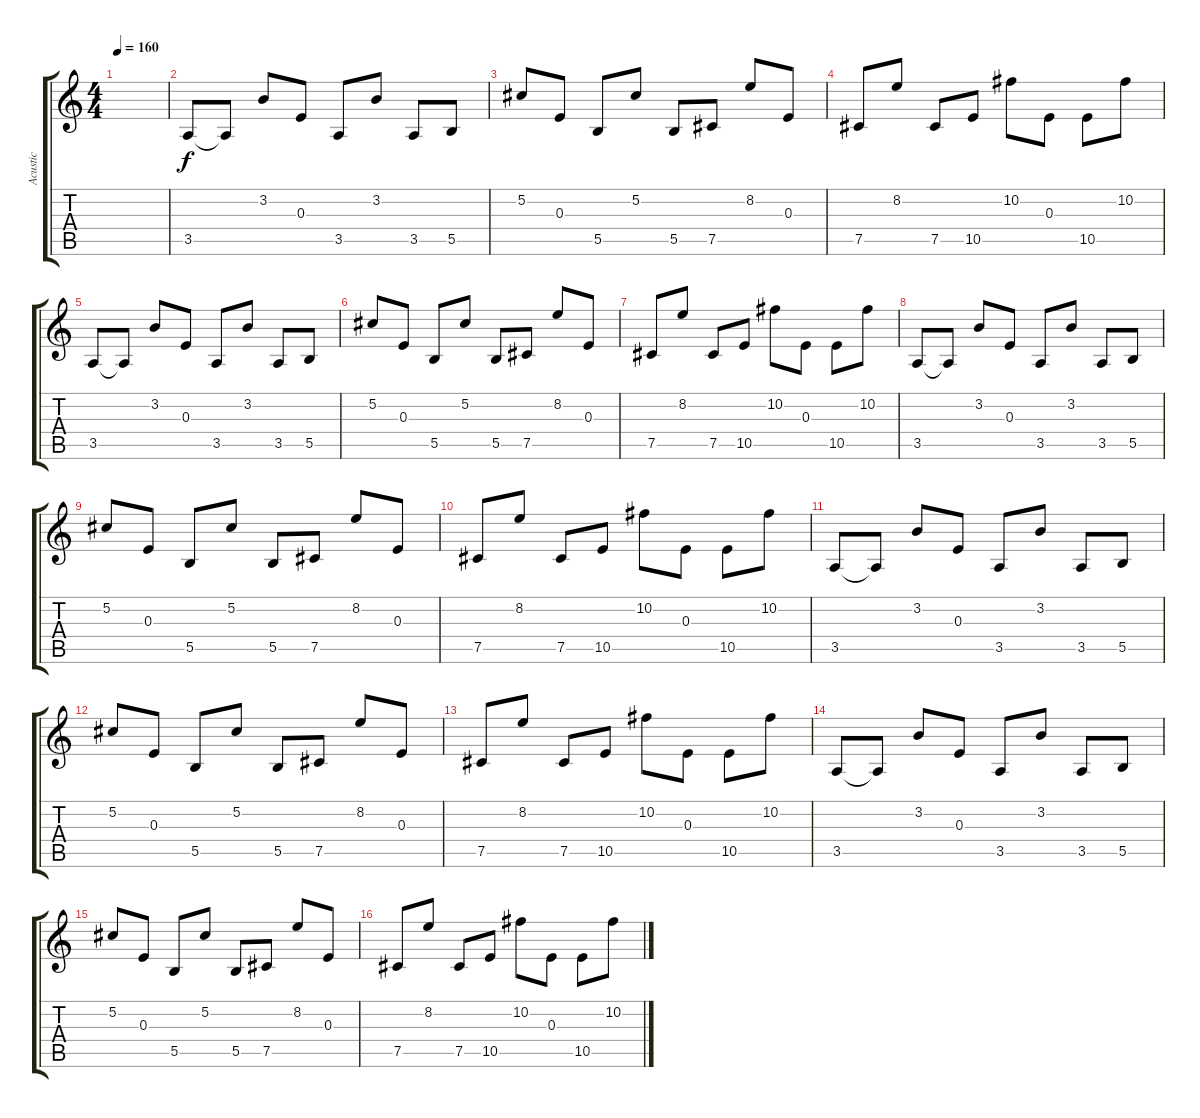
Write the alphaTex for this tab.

\track ("Acustic" "Acustic") {instrument acousticguitarsteel}
\staff {score tabs}
\tuning (Db4 Ab3 E3 B2 Gb2 B1) {hide}
\ts (4 4)
\tempo 160
\clef g2
\ks c
|
3.5.8 3.5{t}.8 3.2.8 0.3.8 3.5.8 3.2.8 3.5.8 5.5.8 |
5.2.8 0.3.8 5.5.8 5.2.8 5.5.8 7.5.8 8.2.8 0.3.8 |
7.5.8 8.2.8 7.5.8 10.5.8 10.2.8 0.3.8 10.5.8 10.2.8 |
3.5.8 3.5{t}.8 3.2.8 0.3.8 3.5.8 3.2.8 3.5.8 5.5.8 |
5.2.8 0.3.8 5.5.8 5.2.8 5.5.8 7.5.8 8.2.8 0.3.8 |
7.5.8 8.2.8 7.5.8 10.5.8 10.2.8 0.3.8 10.5.8 10.2.8 |
3.5.8 3.5{t}.8 3.2.8 0.3.8 3.5.8 3.2.8 3.5.8 5.5.8 |
5.2.8 0.3.8 5.5.8 5.2.8 5.5.8 7.5.8 8.2.8 0.3.8 |
7.5.8 8.2.8 7.5.8 10.5.8 10.2.8 0.3.8 10.5.8 10.2.8 |
3.5.8 3.5{t}.8 3.2.8 0.3.8 3.5.8 3.2.8 3.5.8 5.5.8 |
5.2.8 0.3.8 5.5.8 5.2.8 5.5.8 7.5.8 8.2.8 0.3.8 |
7.5.8 8.2.8 7.5.8 10.5.8 10.2.8 0.3.8 10.5.8 10.2.8 |
3.5.8 3.5{t}.8 3.2.8 0.3.8 3.5.8 3.2.8 3.5.8 5.5.8 |
5.2.8 0.3.8 5.5.8 5.2.8 5.5.8 7.5.8 8.2.8 0.3.8 |
7.5.8 8.2.8 7.5.8 10.5.8 10.2.8 0.3.8 10.5.8 10.2.8
